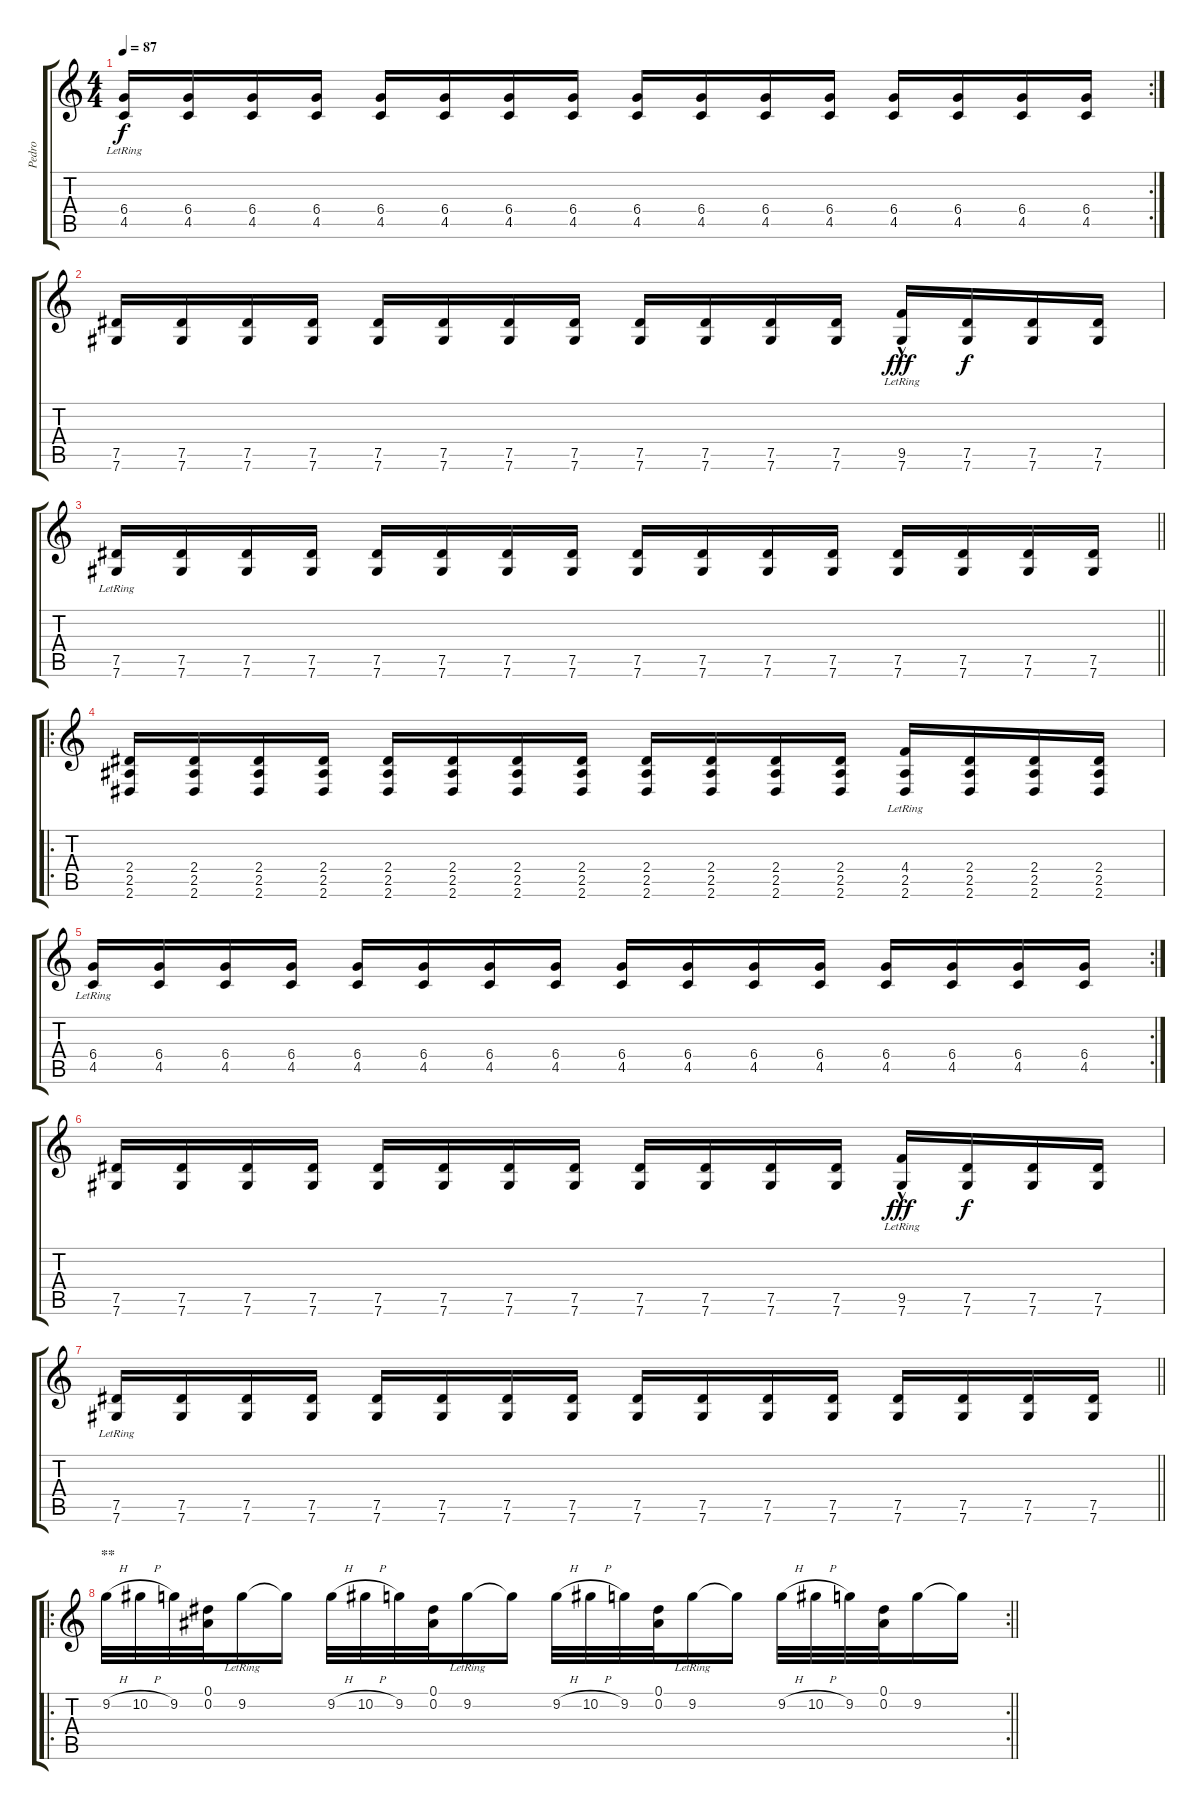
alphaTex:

\track ("Pedro" "Pedro") {instrument distortionguitar}
\staff {score tabs}
\tuning (Eb4 Bb3 Gb3 Db3 Ab2 Db2) {hide}
\rc 2
\ts (4 4)
\tempo 87
\clef g2
\ks c
(6.4{lr} 4.5).16{dy f} (6.4 4.5).16 (6.4 4.5).16 (6.4 4.5).16 (6.4 4.5).16 (6.4 4.5).16 (6.4 4.5).16 (6.4 4.5).16 (6.4 4.5).16 (6.4 4.5).16 (6.4 4.5).16 (6.4 4.5).16 (6.4 4.5).16 (6.4 4.5).16 (6.4 4.5).16 (6.4 4.5).16 |
(7.5 7.6).16 (7.5 7.6).16 (7.5 7.6).16 (7.5 7.6).16 (7.5 7.6).16 (7.5 7.6).16 (7.5 7.6).16 (7.5 7.6).16 (7.5 7.6).16 (7.5 7.6).16 (7.5 7.6).16 (7.5 7.6).16 (9.5{hac lr} 7.6).16{dy fff} (7.5 7.6).16{dy f} (7.5 7.6).16 (7.5 7.6).16 |
\barLineRight lightlight
(7.5{lr} 7.6).16 (7.5 7.6).16 (7.5 7.6).16 (7.5 7.6).16 (7.5 7.6).16 (7.5 7.6).16 (7.5 7.6).16 (7.5 7.6).16 (7.5 7.6).16 (7.5 7.6).16 (7.5 7.6).16 (7.5 7.6).16 (7.5 7.6).16 (7.5 7.6).16 (7.5 7.6).16 (7.5 7.6).16 |
\ro
(2.4 2.5 2.6).16 (2.4 2.5 2.6).16 (2.4 2.5 2.6).16 (2.4 2.5 2.6).16 (2.4 2.5 2.6).16 (2.4 2.5 2.6).16 (2.4 2.5 2.6).16 (2.4 2.5 2.6).16 (2.4 2.5 2.6).16 (2.4 2.5 2.6).16 (2.4 2.5 2.6).16 (2.4 2.5 2.6).16 (4.4{lr} 2.5 2.6).16 (2.4 2.5 2.6).16 (2.4 2.5 2.6).16 (2.4 2.5 2.6).16 |
\rc 2
(6.4{lr} 4.5).16 (6.4 4.5).16 (6.4 4.5).16 (6.4 4.5).16 (6.4 4.5).16 (6.4 4.5).16 (6.4 4.5).16 (6.4 4.5).16 (6.4 4.5).16 (6.4 4.5).16 (6.4 4.5).16 (6.4 4.5).16 (6.4 4.5).16 (6.4 4.5).16 (6.4 4.5).16 (6.4 4.5).16 |
(7.5 7.6).16 (7.5 7.6).16 (7.5 7.6).16 (7.5 7.6).16 (7.5 7.6).16 (7.5 7.6).16 (7.5 7.6).16 (7.5 7.6).16 (7.5 7.6).16 (7.5 7.6).16 (7.5 7.6).16 (7.5 7.6).16 (9.5{hac lr} 7.6).16{dy fff} (7.5 7.6).16{dy f} (7.5 7.6).16 (7.5 7.6).16 |
\barLineRight lightlight
(7.5{lr} 7.6).16 (7.5 7.6).16 (7.5 7.6).16 (7.5 7.6).16 (7.5 7.6).16 (7.5 7.6).16 (7.5 7.6).16 (7.5 7.6).16 (7.5 7.6).16 (7.5 7.6).16 (7.5 7.6).16 (7.5 7.6).16 (7.5 7.6).16 (7.5 7.6).16 (7.5 7.6).16 (7.5 7.6).16 |
\ro
\rc 2
\section ("" "**")
\barLineRight lightlight
9.2{h}.32 10.2{h}.32 9.2.32 (0.1 0.2).32 9.2{lr}.16 9.2{t}.16 9.2{h}.32 10.2{h}.32 9.2.32 (0.1 0.2).32 9.2{lr}.16 9.2{t}.16 9.2{h}.32 10.2{h}.32 9.2.32 (0.1 0.2).32 9.2{lr}.16 9.2{t}.16 9.2{h}.32 10.2{h}.32 9.2.32 (0.1 0.2).32 9.2.16 9.2{t}.16
